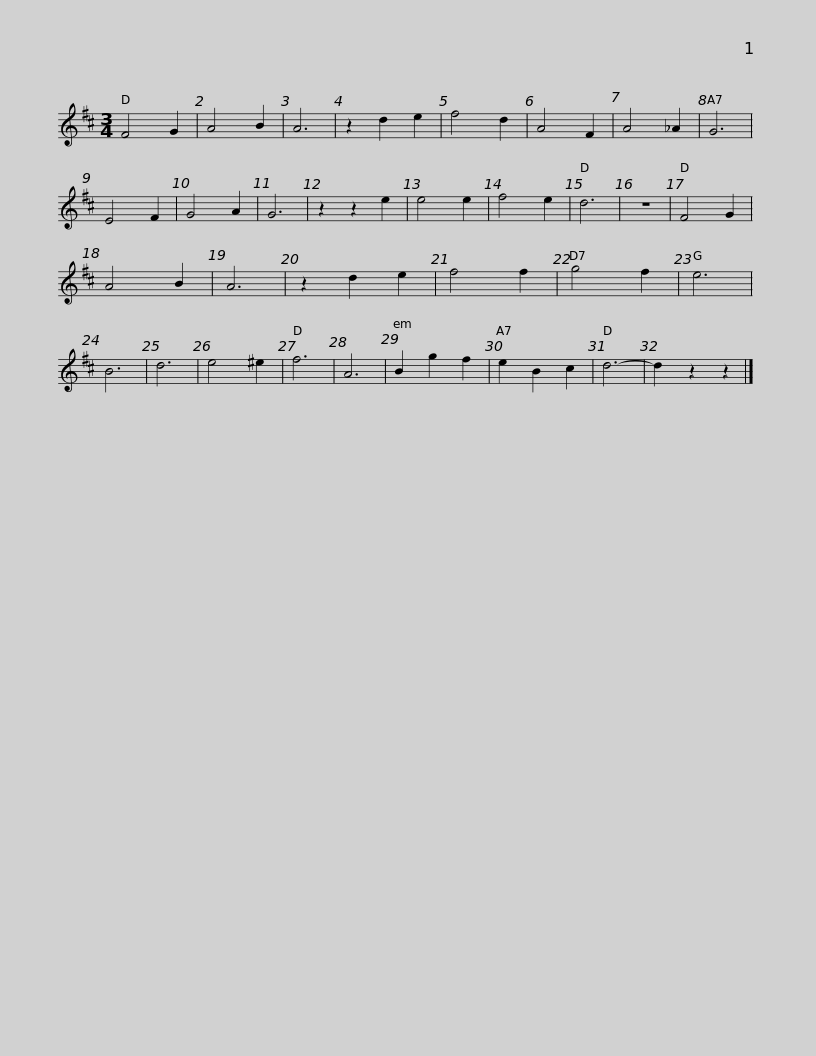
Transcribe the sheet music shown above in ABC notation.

X:1
L:1/8
M:3/4
I:linebreak $
K:D
V:1 treble
V:1
 F4 G2 | A4 B2 | A6 | z2 d2 e2 | f4 d2 | %5
 A4 F2 | A4 _A2 | G6 | E4 F2 | G4 A2 | %10
 G6 | z2 z2 e2 | e4 e2 | f4 e2 | d6 | %15
 z6 |$ F4 G2 | A4 B2 | A6 | z2 d2 e2 | %20
 f4 f2 | g4 f2 | e6 | B6 | d6 | %25
 e4 ^e2 | f6 | A6 | B2 g2 f2 | e2 B2 c2 | %30
 d6- | d2 z2 z2 |] %32
